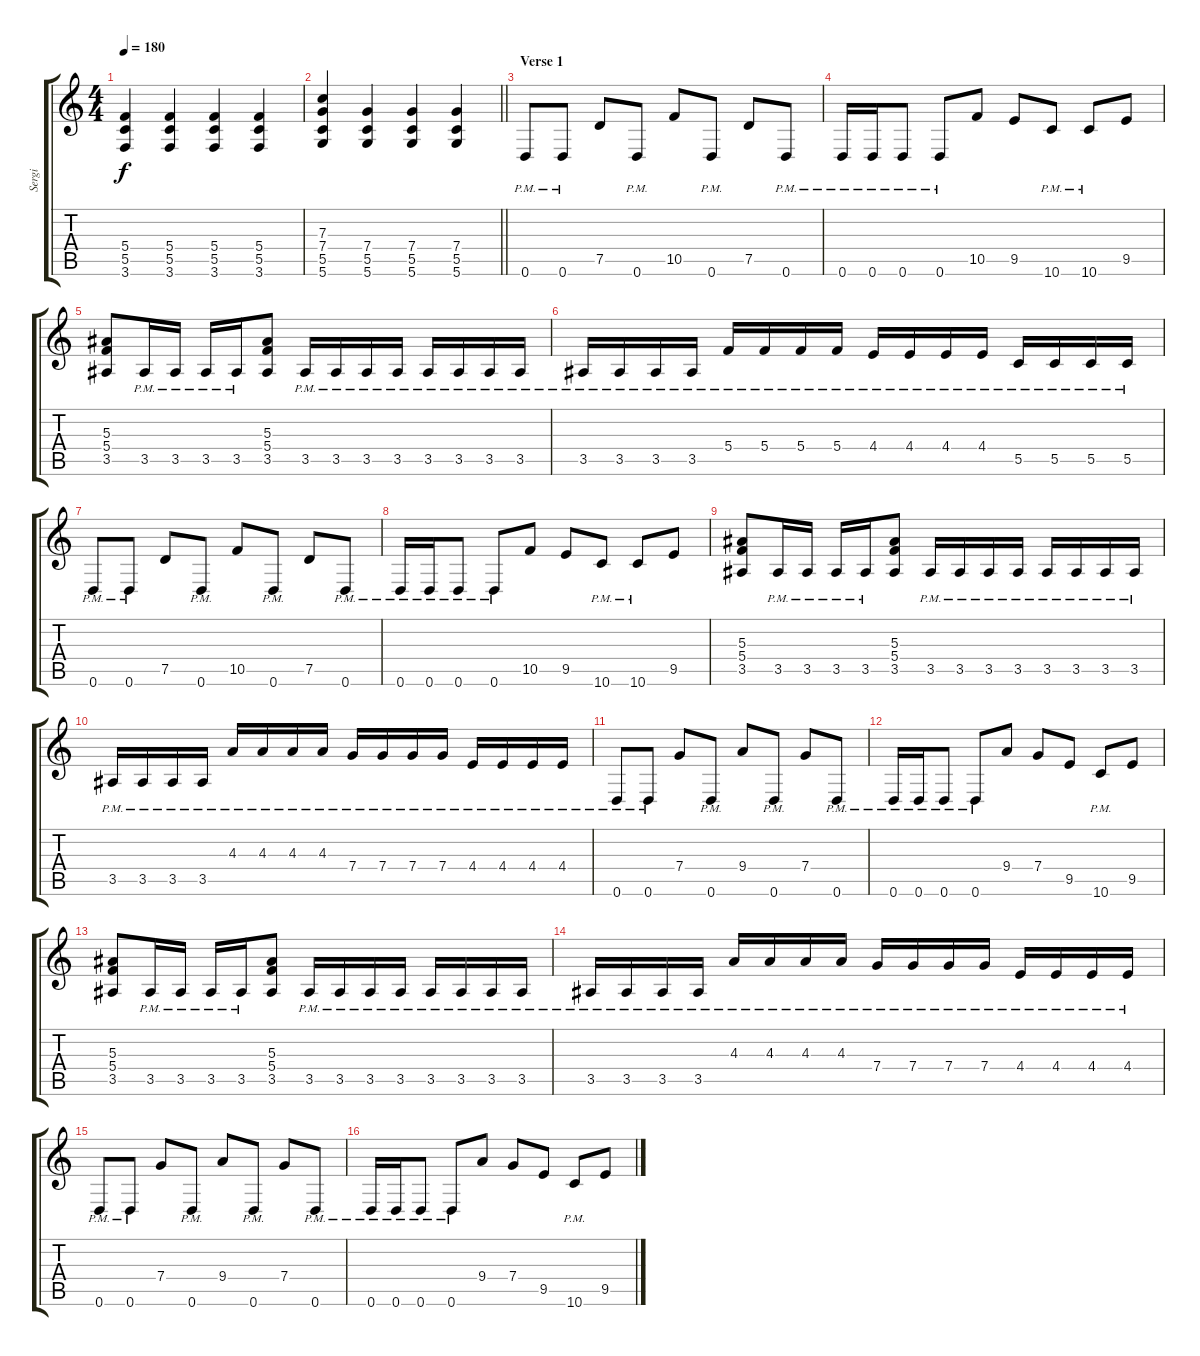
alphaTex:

\track ("Sergi" "Sergi") {instrument distortionguitar}
\staff {score tabs}
\tuning (D4 A3 F3 C3 G2 D2) {hide}
\ts (4 4)
\tempo 180
\clef g2
\ks c
(5.4 5.5 3.6).4{dy f} (5.4 5.5 3.6).4 (5.4 5.5 3.6).4 (5.4 5.5 3.6).4 |
\barLineRight lightlight
(7.3 7.4 5.5 5.6).4 (7.4 5.5 5.6).4 (7.4 5.5 5.6).4 (7.4 5.5 5.6).4 |
\section ("" "Verse 1")
0.6{pm}.8 0.6{pm}.8 7.5.8 0.6{pm}.8 10.5.8 0.6{pm}.8 7.5.8 0.6{pm}.8 |
0.6{pm}.16 0.6{pm}.16 0.6{pm}.8 0.6{pm}.8 10.5.8 9.5.8 10.6{pm}.8 10.6{pm}.8 9.5.8 |
(5.3 5.4 3.5).8 3.5{pm}.16 3.5{pm}.16 3.5{pm}.16 3.5{pm}.16 (5.3 5.4 3.5).8 3.5{pm}.16 3.5{pm}.16 3.5{pm}.16 3.5{pm}.16 3.5{pm}.16 3.5{pm}.16 3.5{pm}.16 3.5{pm}.16 |
3.5{pm}.16 3.5{pm}.16 3.5{pm}.16 3.5{pm}.16 5.4{pm}.16 5.4{pm}.16 5.4{pm}.16 5.4{pm}.16 4.4{pm}.16 4.4{pm}.16 4.4{pm}.16 4.4{pm}.16 5.5{pm}.16 5.5{pm}.16 5.5{pm}.16 5.5{pm}.16 |
0.6{pm}.8 0.6{pm}.8 7.5.8 0.6{pm}.8 10.5.8 0.6{pm}.8 7.5.8 0.6{pm}.8 |
0.6{pm}.16 0.6{pm}.16 0.6{pm}.8 0.6{pm}.8 10.5.8 9.5.8 10.6{pm}.8 10.6{pm}.8 9.5.8 |
(5.3 5.4 3.5).8 3.5{pm}.16 3.5{pm}.16 3.5{pm}.16 3.5{pm}.16 (5.3 5.4 3.5).8 3.5{pm}.16 3.5{pm}.16 3.5{pm}.16 3.5{pm}.16 3.5{pm}.16 3.5{pm}.16 3.5{pm}.16 3.5{pm}.16 |
3.5{pm}.16 3.5{pm}.16 3.5{pm}.16 3.5{pm}.16 4.3{pm}.16 4.3{pm}.16 4.3{pm}.16 4.3{pm}.16 7.4{pm}.16 7.4{pm}.16 7.4{pm}.16 7.4{pm}.16 4.4{pm}.16 4.4{pm}.16 4.4{pm}.16 4.4{pm}.16 |
0.6{pm}.8 0.6{pm}.8 7.4.8 0.6{pm}.8 9.4.8 0.6{pm}.8 7.4.8 0.6{pm}.8 |
0.6{pm}.16 0.6{pm}.16 0.6{pm}.8 0.6{pm}.8 9.4.8 7.4.8 9.5.8 10.6{pm}.8 9.5.8 |
(5.3 5.4 3.5).8 3.5{pm}.16 3.5{pm}.16 3.5{pm}.16 3.5{pm}.16 (5.3 5.4 3.5).8 3.5{pm}.16 3.5{pm}.16 3.5{pm}.16 3.5{pm}.16 3.5{pm}.16 3.5{pm}.16 3.5{pm}.16 3.5{pm}.16 |
3.5{pm}.16 3.5{pm}.16 3.5{pm}.16 3.5{pm}.16 4.3{pm}.16 4.3{pm}.16 4.3{pm}.16 4.3{pm}.16 7.4{pm}.16 7.4{pm}.16 7.4{pm}.16 7.4{pm}.16 4.4{pm}.16 4.4{pm}.16 4.4{pm}.16 4.4{pm}.16 |
0.6{pm}.8 0.6{pm}.8 7.4.8 0.6{pm}.8 9.4.8 0.6{pm}.8 7.4.8 0.6{pm}.8 |
0.6{pm}.16 0.6{pm}.16 0.6{pm}.8 0.6{pm}.8 9.4.8 7.4.8 9.5.8 10.6{pm}.8 9.5.8
